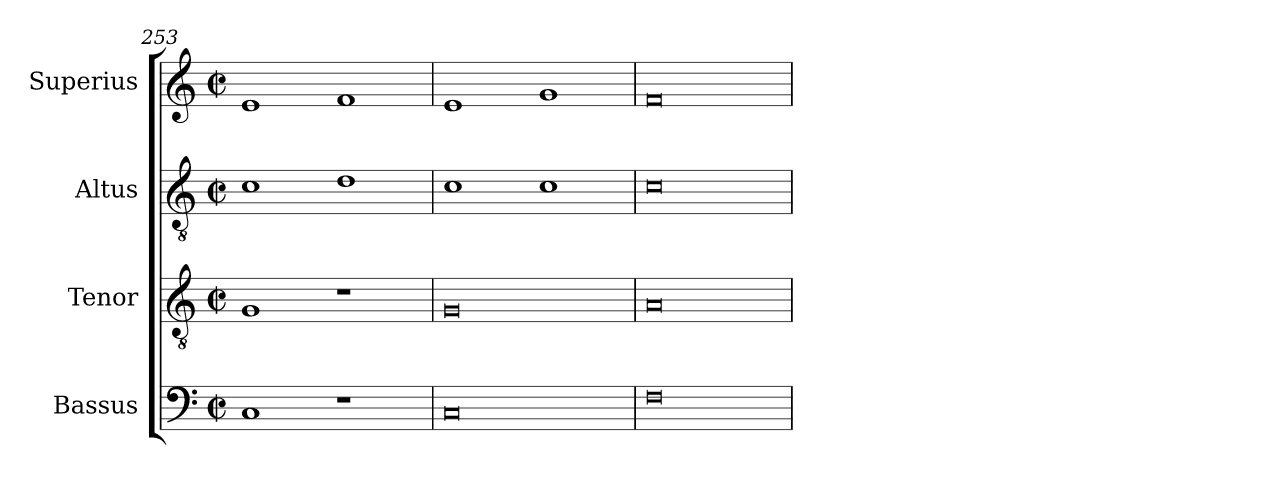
**kern	**kern	**kern	**kern
*part4	*part3	*part2	*part1
*staff4	*staff3	*staff2	*staff1
*I"Bassus	*I"Tenor	*I"Altus	*I"Superius
*I'B.	*I'T.	*I'A.	*I'S.
*clefF4	*clefGv2	*clefGv2	*clefG2
*	*ITrd7c12	*ITrd7c12	*
*k[]	*k[]	*k[]	*k[]
*C:	*C:	*C:	*C:
*M2/2	*M2/2	*M2/2	*M2/2
*met(c|)	*met(c|)	*met(c|)	*met(c|)
=253	=253	=253	=253
1Ci	1GGi	1Ci	1ei
1r	1r	1Di	1fi
=254	=254	=254	=254
0Ci	0GGi	1Ci	1ei
.	.	1Ci	1gi
!!LO:LB:g=z
=255	=255	=255	=255
0Fi	0AAi	0Ci	0fi
=	=	=	=
*-	*-	*-	*-
